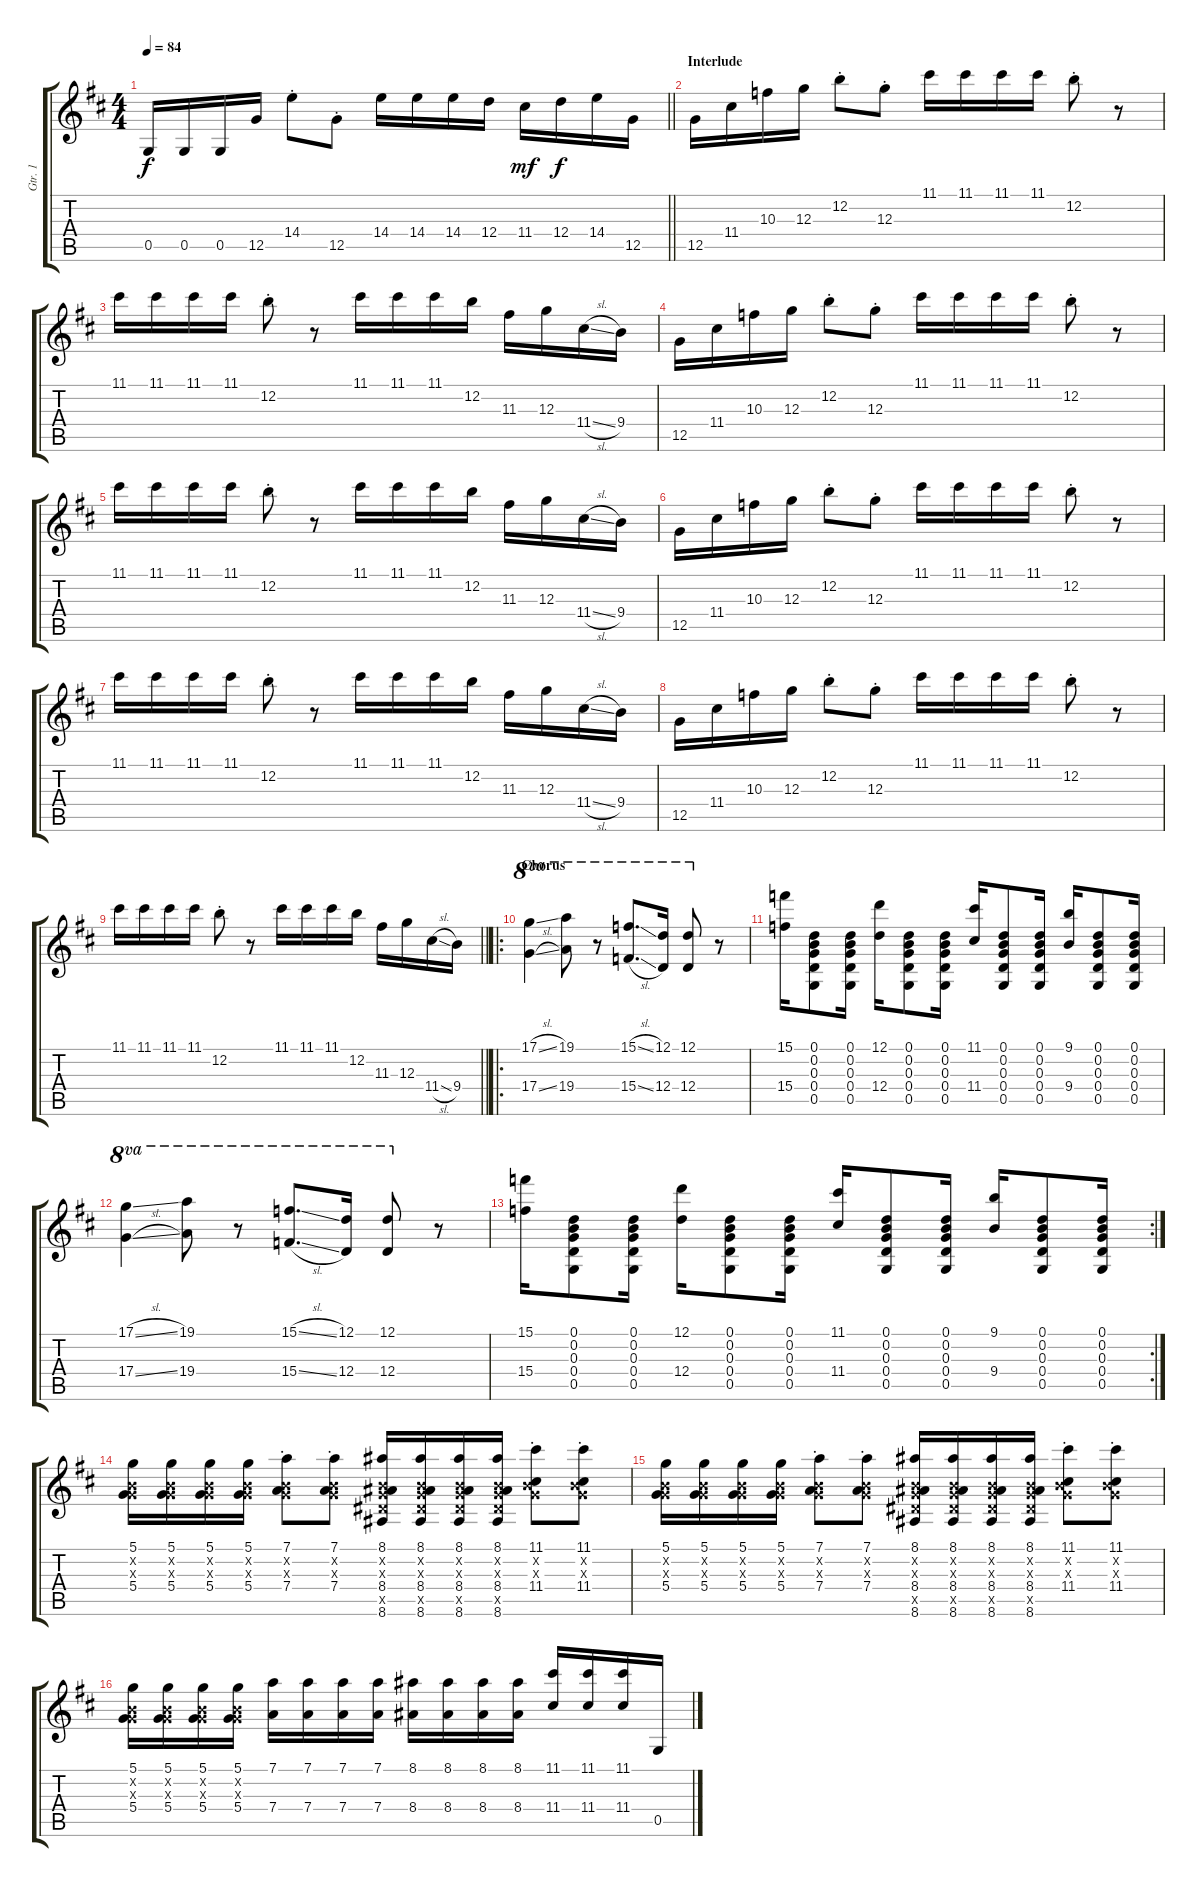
\track ("Gtr. 1" "Gtr. 1") {instrument distortionguitar}
\staff {score tabs}
\tuning (D4 B3 G3 D3 G2 D2) {hide}
\ts (4 4)
\tempo 84
\clef g2
\barLineRight lightlight
\ks d
0.5.16{dy f} 0.5.16 0.5.16 12.5.16 14.4{st}.8 12.5{st}.8 14.4.16 14.4.16 14.4.16 12.4.16 11.4.16{dy mf} 12.4.16{dy f} 14.4.16 12.5.16 |
\section ("" "Interlude")
12.5.16 11.4.16 10.3.16 12.3.16 12.2{st}.8 12.3{st}.8 11.1.16 11.1.16 11.1.16 11.1.16 12.2{st}.8 r.8 |
11.1.16 11.1.16 11.1.16 11.1.16 12.2{st}.8 r.8 11.1.16 11.1.16 11.1.16 12.2.16 11.3.16 12.3.16 11.4{sl}.16 9.4.16 |
12.5.16 11.4.16 10.3.16 12.3.16 12.2{st}.8 12.3{st}.8 11.1.16 11.1.16 11.1.16 11.1.16 12.2{st}.8 r.8 |
11.1.16 11.1.16 11.1.16 11.1.16 12.2{st}.8 r.8 11.1.16 11.1.16 11.1.16 12.2.16 11.3.16 12.3.16 11.4{sl}.16 9.4.16 |
12.5.16 11.4.16 10.3.16 12.3.16 12.2{st}.8 12.3{st}.8 11.1.16 11.1.16 11.1.16 11.1.16 12.2{st}.8 r.8 |
11.1.16 11.1.16 11.1.16 11.1.16 12.2{st}.8 r.8 11.1.16 11.1.16 11.1.16 12.2.16 11.3.16 12.3.16 11.4{sl}.16 9.4.16 |
12.5.16 11.4.16 10.3.16 12.3.16 12.2{st}.8 12.3{st}.8 11.1.16 11.1.16 11.1.16 11.1.16 12.2{st}.8 r.8 |
\barLineRight lightlight
11.1.16 11.1.16 11.1.16 11.1.16 12.2{st}.8 r.8 11.1.16 11.1.16 11.1.16 12.2.16 11.3.16 12.3.16 11.4{sl}.16 9.4.16 |
\ro
\section ("" "Chorus")
(17.1{sl} 17.4{sl}).4{ot 8va} (19.1 19.4).8{ot 8va} r.8{ot 8va} (15.1{sl} 15.4{sl}).8{d ot 8va} (12.1 12.4).16{ot 8va} (12.1 12.4).8{ot 8va} r.8 |
(15.1 15.4).16 (0.1 0.2 0.3 0.4 0.5).8 (0.1 0.2 0.3 0.4 0.5).16 (12.1 12.4).16 (0.1 0.2 0.3 0.4 0.5).8 (0.1 0.2 0.3 0.4 0.5).16 (11.1 11.4).16 (0.1 0.2 0.3 0.4 0.5).8 (0.1 0.2 0.3 0.4 0.5).16 (9.1 9.4).16 (0.1 0.2 0.3 0.4 0.5).8 (0.1 0.2 0.3 0.4 0.5).16 |
(17.1{sl} 17.4{sl}).4{ot 8va} (19.1 19.4).8{ot 8va} r.8{ot 8va} (15.1{sl} 15.4{sl}).8{d ot 8va} (12.1 12.4).16{ot 8va} (12.1 12.4).8{ot 8va} r.8 |
\rc 2
(15.1 15.4).16 (0.1 0.2 0.3 0.4 0.5).8 (0.1 0.2 0.3 0.4 0.5).16 (12.1 12.4).16 (0.1 0.2 0.3 0.4 0.5).8 (0.1 0.2 0.3 0.4 0.5).16 (11.1 11.4).16 (0.1 0.2 0.3 0.4 0.5).8 (0.1 0.2 0.3 0.4 0.5).16 (9.1 9.4).16 (0.1 0.2 0.3 0.4 0.5).8 (0.1 0.2 0.3 0.4 0.5).16 |
(5.1 0.2{x} 0.3{x} 5.4).16 (5.1 0.2{x} 0.3{x} 5.4).16 (5.1 0.2{x} 0.3{x} 5.4).16 (5.1 0.2{x} 0.3{x} 5.4).16 (7.1{st} 0.2{x} 0.3{x} 7.4{st}).8 (7.1{st} 0.2{x} 0.3{x} 7.4{st}).8 (8.1 0.2{x} 0.3{x} 8.4 8.5{x} 8.6).16 (8.1 0.2{x} 0.3{x} 8.4 8.5{x} 8.6).16 (8.1 0.2{x} 0.3{x} 8.4 8.5{x} 8.6).16 (8.1 0.2{x} 0.3{x} 8.4 8.5{x} 8.6).16 (11.1{st} 0.2{x} 0.3{x} 11.4{st}).8 (11.1{st} 0.2{x} 0.3{x} 11.4{st}).8 |
(5.1 0.2{x} 0.3{x} 5.4).16 (5.1 0.2{x} 0.3{x} 5.4).16 (5.1 0.2{x} 0.3{x} 5.4).16 (5.1 0.2{x} 0.3{x} 5.4).16 (7.1{st} 0.2{x} 0.3{x} 7.4{st}).8 (7.1{st} 0.2{x} 0.3{x} 7.4{st}).8 (8.1 0.2{x} 0.3{x} 8.4 8.5{x} 8.6).16 (8.1 0.2{x} 0.3{x} 8.4 8.5{x} 8.6).16 (8.1 0.2{x} 0.3{x} 8.4 8.5{x} 8.6).16 (8.1 0.2{x} 0.3{x} 8.4 8.5{x} 8.6).16 (11.1{st} 0.2{x} 0.3{x} 11.4{st}).8 (11.1{st} 0.2{x} 0.3{x} 11.4{st}).8 |
(5.1 0.2{x} 0.3{x} 5.4).16 (5.1 0.2{x} 0.3{x} 5.4).16 (5.1 0.2{x} 0.3{x} 5.4).16 (5.1 0.2{x} 0.3{x} 5.4).16 (7.1 7.4).16 (7.1 7.4).16 (7.1 7.4).16 (7.1 7.4).16 (8.1 8.4).16 (8.1 8.4).16 (8.1 8.4).16 (8.1 8.4).16 (11.1 11.4).16 (11.1 11.4).16 (11.1 11.4).16 0.5.16
